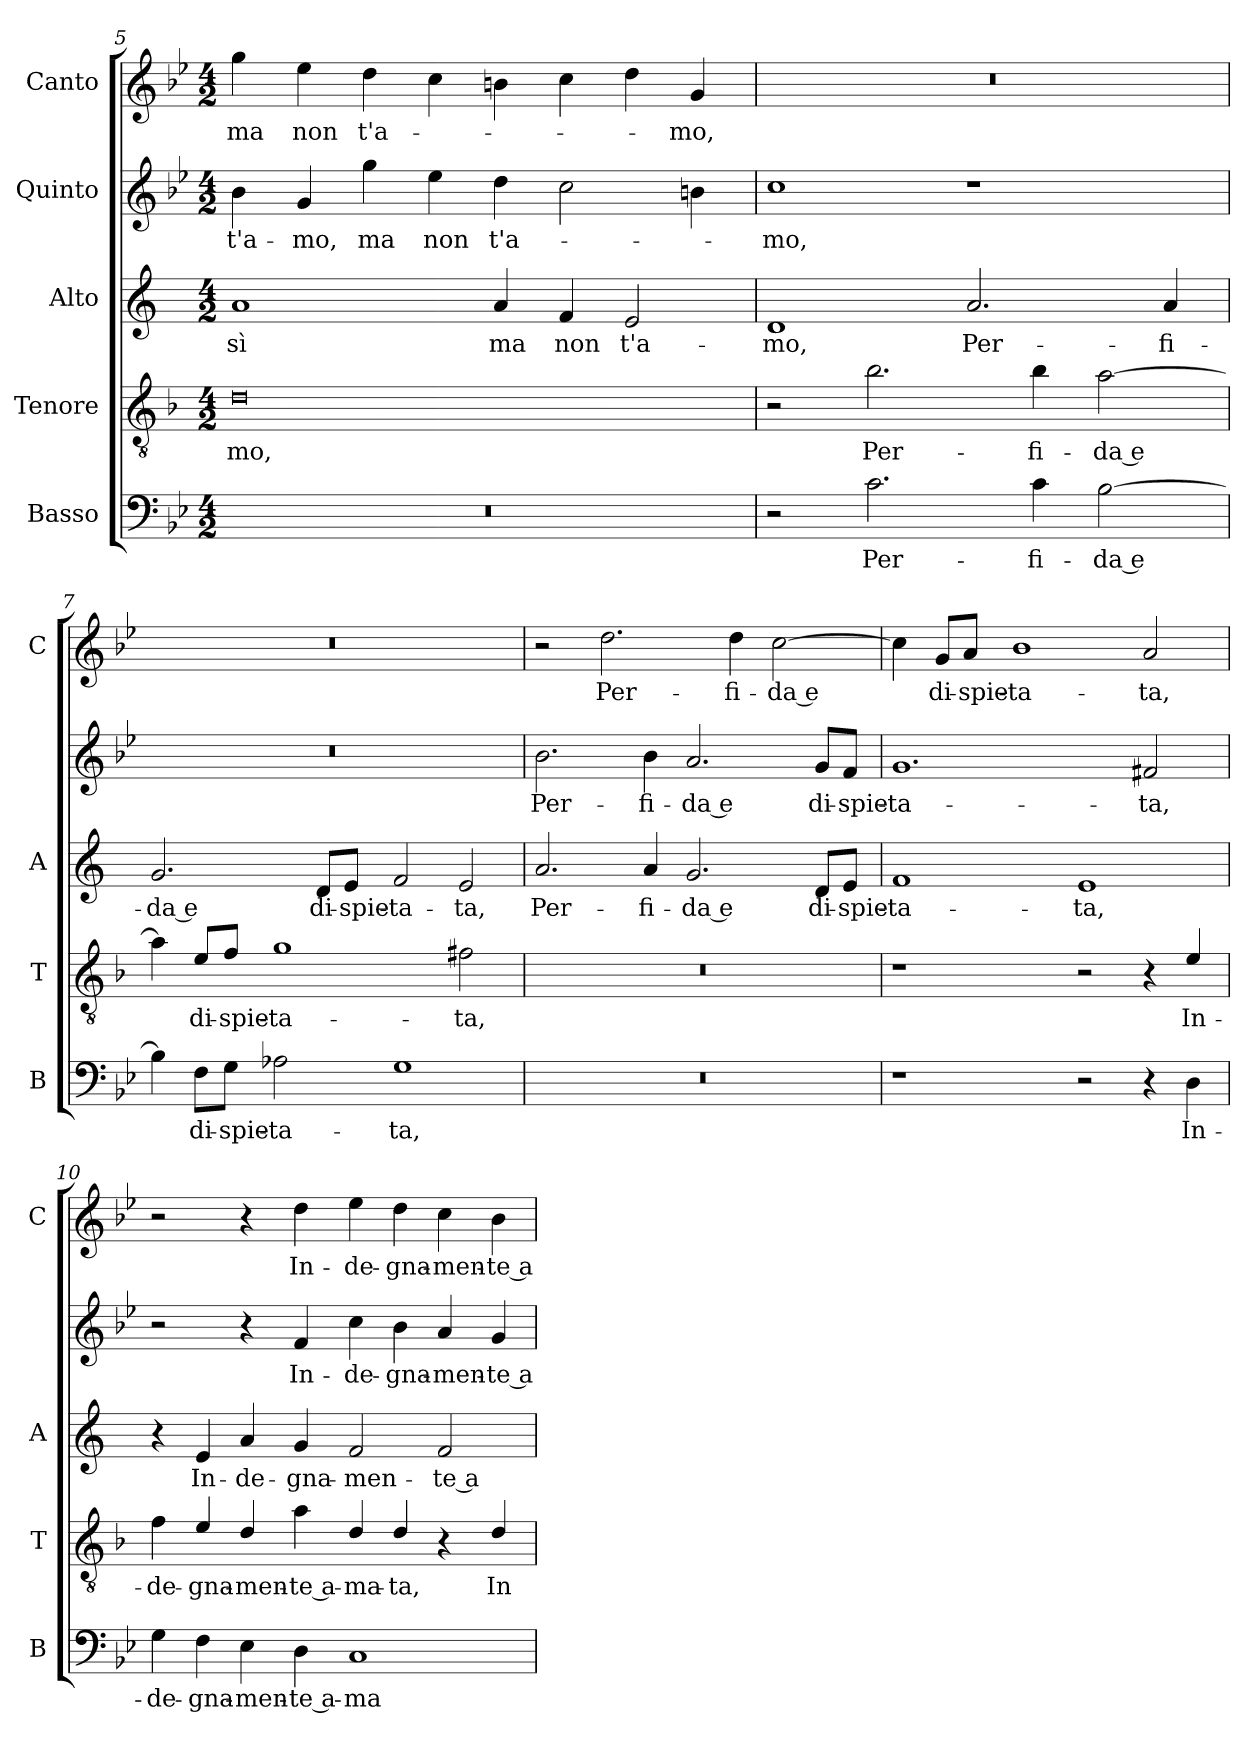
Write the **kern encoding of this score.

**kern	**text	**kern	**text	**kern	**text	**kern	**text	**kern	**text
*part5	*part5	*part4	*part4	*part3	*part3	*part2	*part2	*part1	*part1
*staff5	*staff5	*staff4	*staff4	*staff3	*staff3	*staff2	*staff2	*staff1	*staff1
*I"Basso	*	*I"Tenore	*	*I"Alto	*	*I"Quinto	*	*I"Canto	*
*I'B	*	*I'T	*	*I'A	*	*	*	*I'C	*
*clefF4	*	*clefGv2	*	*clefG2	*	*clefG2	*	*clefG2	*
*	*	*ITrd4c7	*	*ITrd1c2	*	*	*	*	*
*k[b-e-]	*	*k[b-e-]	*	*k[b-e-]	*	*k[b-e-]	*	*k[b-e-]	*
*B-:	*	*B-:	*	*B-:	*	*B-:	*	*B-:	*
*M4/2	*	*M4/2	*	*M4/2	*	*M4/2	*	*M4/2	*
=5	=5	=5	=5	=5	=5	=5	=5	=5	=5
!	!	!	!LO:LY:b	!	!LO:LY:b	!	!LO:LY:b	!	!LO:LY:b
0r	.	0G	-mo,	1g	sì	4b-\	t'a-	4gg\	ma
!	!	!	!	!	!	!	!LO:LY:b	!	!LO:LY:b
.	.	.	.	.	.	4g/	-mo,	4ee-\	non
!	!	!	!	!	!	!	!LO:LY:b	!	!LO:LY:b
.	.	.	.	.	.	4gg\	ma	4dd\	t'a-
!	!	!	!	!	!	!	!LO:LY:b	!	!
.	.	.	.	.	.	4ee-\	non	4cc\	.
!	!	!	!	!	!LO:LY:b	!	!LO:LY:b	!	!
.	.	.	.	4g/	ma	4dd\	t'a-	4bn\	.
!	!	!	!	!	!LO:LY:b	!	!	!	!
.	.	.	.	4e-/	non	2cc\	.	4cc\	.
!	!	!	!	!	!LO:LY:b	!	!	!	!
.	.	.	.	2d/	t'a-	.	.	4dd\	.
!	!	!	!	!	!	!	!	!	!LO:LY:b
.	.	.	.	.	.	4bn\	.	4g/	-mo,
=6	=6	=6	=6	=6	=6	=6	=6	=6	=6
!	!	!	!	!	!LO:LY:b	!	!LO:LY:b	!	!
2r	.	2r	.	1c	-mo,	1cc	-mo,	0r	.
!	!LO:LY:b	!	!LO:LY:b	!	!	!	!	!	!
2.c\	Per-	2.e-\	Per-	.	.	.	.	.	.
!	!	!	!	!	!LO:LY:b	!	!	!	!
.	.	.	.	2.g/	Per-	1r	.	.	.
!	!LO:LY:b	!	!LO:LY:b	!	!	!	!	!	!
4c\	-fi-	4e-\	-fi-	.	.	.	.	.	.
!	!LO:LY:b	!	!LO:LY:b	!	!	!	!	!	!
[2B-\	-da e	[2d\	-da e	.	.	.	.	.	.
!	!	!	!	!	!LO:LY:b	!	!	!	!
.	.	.	.	4g/	-fi-	.	.	.	.
!!LO:LB:g=z
=7	=7	=7	=7	=7	=7	=7	=7	=7	=7
!	!	!	!	!	!LO:LY:b	!	!	!	!
4B-\]	.	4d\]	.	2.f/	-da e	0r	.	0r	.
!	!LO:LY:b	!	!LO:LY:b	!	!	!	!	!	!
8F\L	di-	8A/L	di-	.	.	.	.	.	.
!	!LO:LY:b	!	!LO:LY:b	!	!	!	!	!	!
8G\J	-spie-	8B-/J	-spie-	.	.	.	.	.	.
!	!LO:LY:b	!	!LO:LY:b	!	!	!	!	!	!
2A-X\	-ta-	1c	-ta-	.	.	.	.	.	.
!	!	!	!	!	!LO:LY:b	!	!	!	!
.	.	.	.	8c/L	di-	.	.	.	.
!	!	!	!	!	!LO:LY:b	!	!	!	!
.	.	.	.	8d/J	-spie-	.	.	.	.
!	!LO:LY:b	!	!	!	!LO:LY:b	!	!	!	!
1G	-ta,	.	.	2e-/	-ta-	.	.	.	.
!	!	!	!LO:LY:b	!	!LO:LY:b	!	!	!	!
.	.	2Bn\	-ta,	2d/	-ta,	.	.	.	.
=8	=8	=8	=8	=8	=8	=8	=8	=8	=8
!	!	!	!	!	!LO:LY:b	!	!LO:LY:b	!	!
0r	.	0r	.	2.g/	Per-	2.b-\	Per-	2r	.
!	!	!	!	!	!	!	!	!	!LO:LY:b
.	.	.	.	.	.	.	.	2.dd\	Per-
!	!	!	!	!	!LO:LY:b	!	!LO:LY:b	!	!
.	.	.	.	4g/	-fi-	4b-\	-fi-	.	.
!	!	!	!	!	!LO:LY:b	!	!LO:LY:b	!	!
.	.	.	.	2.f/	-da e	2.a/	-da e	.	.
!	!	!	!	!	!	!	!	!	!LO:LY:b
.	.	.	.	.	.	.	.	4dd\	-fi-
!	!	!	!	!	!	!	!	!	!LO:LY:b
.	.	.	.	.	.	.	.	[2cc\	-da e
!	!	!	!	!	!LO:LY:b	!	!LO:LY:b	!	!
.	.	.	.	8c/L	di-	8g/L	di-	.	.
!	!	!	!	!	!LO:LY:b	!	!LO:LY:b	!	!
.	.	.	.	8d/J	-spie-	8f/J	-spie-	.	.
=9	=9	=9	=9	=9	=9	=9	=9	=9	=9
!	!	!	!	!	!LO:LY:b	!	!LO:LY:b	!	!
1r	.	1r	.	1e-	-ta-	1.g	-ta-	4cc\]	.
!	!	!	!	!	!	!	!	!	!LO:LY:b
.	.	.	.	.	.	.	.	8g/L	di-
!	!	!	!	!	!	!	!	!	!LO:LY:b
.	.	.	.	.	.	.	.	8a/J	-spie-
!	!	!	!	!	!	!	!	!	!LO:LY:b
.	.	.	.	.	.	.	.	1b-	-ta-
!	!	!	!	!	!LO:LY:b	!	!	!	!
2r	.	2r	.	1d	-ta,	.	.	.	.
!	!	!	!	!	!	!	!LO:LY:b	!	!LO:LY:b
4r	.	4r	.	.	.	2f#X/	-ta,	2a/	-ta,
!	!LO:LY:b	!	!LO:LY:b	!	!	!	!	!	!
4D\	In-	4A/	In-	.	.	.	.	.	.
!!LO:PB:g=z
=10	=10	=10	=10	=10	=10	=10	=10	=10	=10
!	!LO:LY:b	!	!LO:LY:b	!	!	!	!	!	!
4G\	-de-	4B-\	-de-	4r	.	2r	.	2r	.
!	!LO:LY:b	!	!LO:LY:b	!	!LO:LY:b	!	!	!	!
4F\	-gna-	4A/	-gna-	4d/	In-	.	.	.	.
!	!LO:LY:b	!	!LO:LY:b	!	!LO:LY:b	!	!	!	!
4E-\	-men-	4G/	-men-	4g/	-de-	4r	.	4r	.
!	!LO:LY:b	!	!LO:LY:b	!	!LO:LY:b	!	!LO:LY:b	!	!LO:LY:b
4D\	-te a-	4d\	-te a-	4f/	-gna-	4f/	In-	4dd\	In-
!	!LO:LY:b	!	!LO:LY:b	!	!LO:LY:b	!	!LO:LY:b	!	!LO:LY:b
1C	-ma-	4G/	-ma-	2e-/	-men-	4cc\	-de-	4ee-\	-de-
!	!	!	!LO:LY:b	!	!	!	!LO:LY:b	!	!LO:LY:b
.	.	4G/	-ta,	.	.	4b-\	-gna-	4dd\	-gna-
!	!	!	!	!	!LO:LY:b	!	!LO:LY:b	!	!LO:LY:b
.	.	4r	.	2e-/	-te a-	4a/	-men-	4cc\	-men-
!	!	!	!LO:LY:b	!	!	!	!LO:LY:b	!	!LO:LY:b
.	.	4G/	In-	.	.	4g/	-te a-	4b-\	-te a-
=	=	=	=	=	=	=	=	=	=
*-	*-	*-	*-	*-	*-	*-	*-	*-	*-
